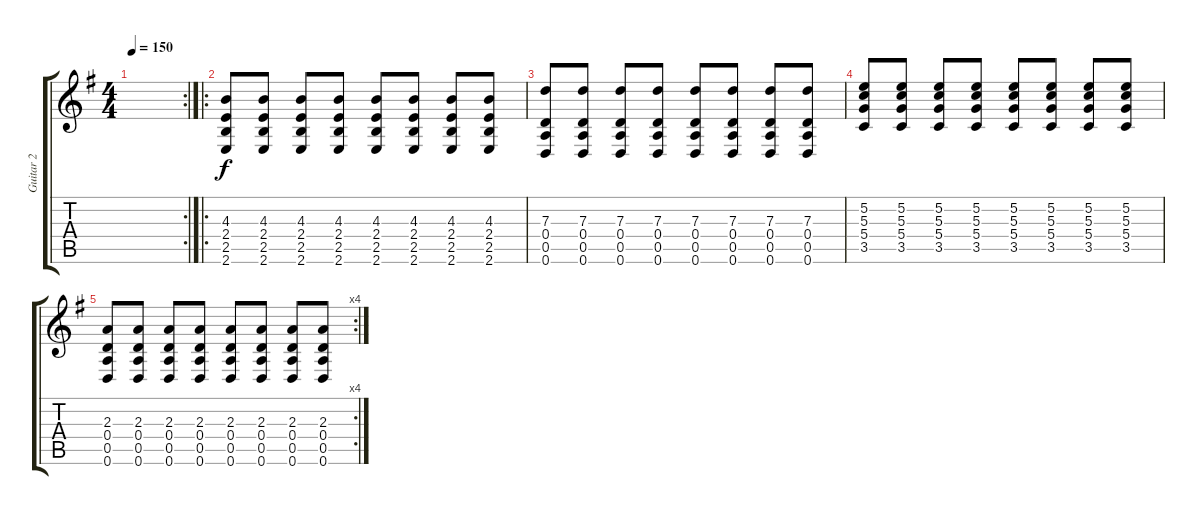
\track ("Guitar 2" "Guitar 2") {instrument distortionguitar}
\staff {score tabs}
\tuning (E4 B3 G3 D3 A2 D2) {hide}
\rc 2
\ts (4 4)
\tempo 150
\clef g2
\ks g
|
\ro
(4.3 2.4 2.5 2.6).8 (4.3 2.4 2.5 2.6).8 (4.3 2.4 2.5 2.6).8 (4.3 2.4 2.5 2.6).8 (4.3 2.4 2.5 2.6).8 (4.3 2.4 2.5 2.6).8 (4.3 2.4 2.5 2.6).8 (4.3 2.4 2.5 2.6).8 |
(7.3 0.4 0.5 0.6).8 (7.3 0.4 0.5 0.6).8 (7.3 0.4 0.5 0.6).8 (7.3 0.4 0.5 0.6).8 (7.3 0.4 0.5 0.6).8 (7.3 0.4 0.5 0.6).8 (7.3 0.4 0.5 0.6).8 (7.3 0.4 0.5 0.6).8 |
(5.2 5.3 5.4 3.5).8 (5.2 5.3 5.4 3.5).8 (5.2 5.3 5.4 3.5).8 (5.2 5.3 5.4 3.5).8 (5.2 5.3 5.4 3.5).8 (5.2 5.3 5.4 3.5).8 (5.2 5.3 5.4 3.5).8 (5.2 5.3 5.4 3.5).8 |
\rc 4
(2.3 0.4 0.5 0.6).8 (2.3 0.4 0.5 0.6).8 (2.3 0.4 0.5 0.6).8 (2.3 0.4 0.5 0.6).8 (2.3 0.4 0.5 0.6).8 (2.3 0.4 0.5 0.6).8 (2.3 0.4 0.5 0.6).8 (2.3 0.4 0.5 0.6).8
